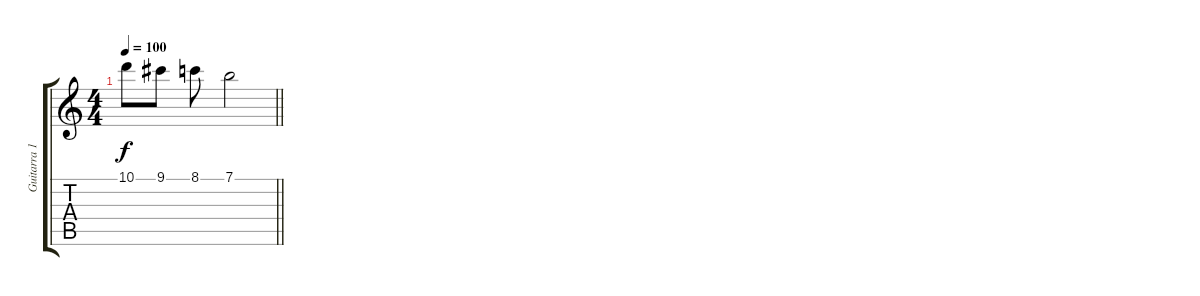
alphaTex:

\track ("Guitarra 1" "Guitarra 1") {instrument electricguitarjazz}
\staff {score tabs}
\tuning (E4 B3 G3 D3 A2 E2) {hide}
\ts (4 4)
\tempo 100
\clef g2
\barLineRight lightlight
\ks c
10.1.8{dy f} 9.1.8 8.1.8 7.1.2
